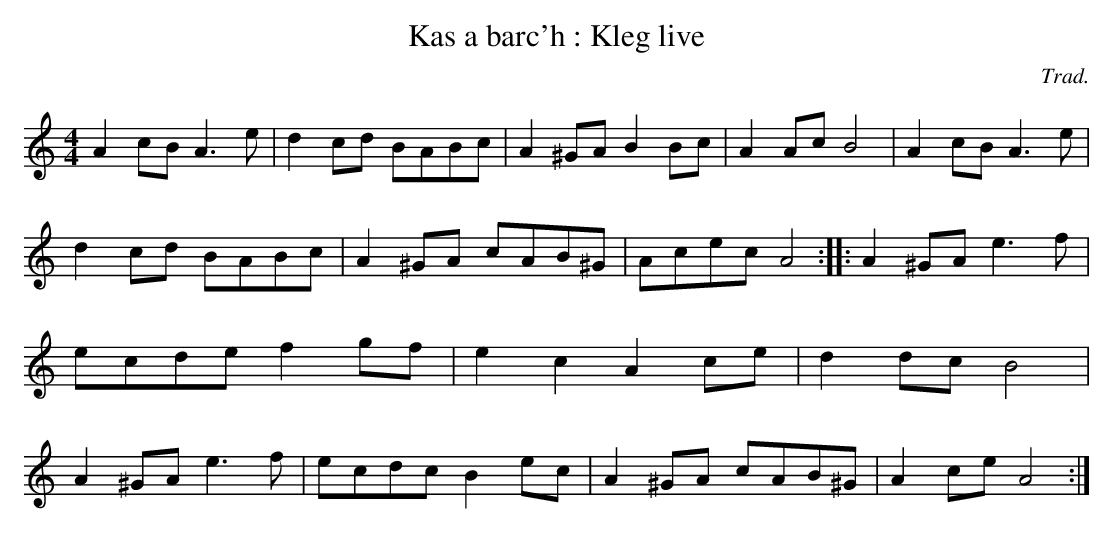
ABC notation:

X:1
T:Kas a barc'h : Kleg live
C:Trad.
M:4/4
L:1/8
K:C
A2 cB A3 e | d2 cd BABc | A2 ^GA B2 Bc | A2 Ac B4 |\
A2 cB A3 e | d2 cd BABc | A2 ^GA cAB^G | Acec A4 ::\
A2 ^GA e3 f | ecde f2 gf | e2c2 A2 ce | d2 dc B4 |\
A2 ^GA e3 f | ecdc B2 ec | A2 ^GA cAB^G | A2 ce A4 :|
